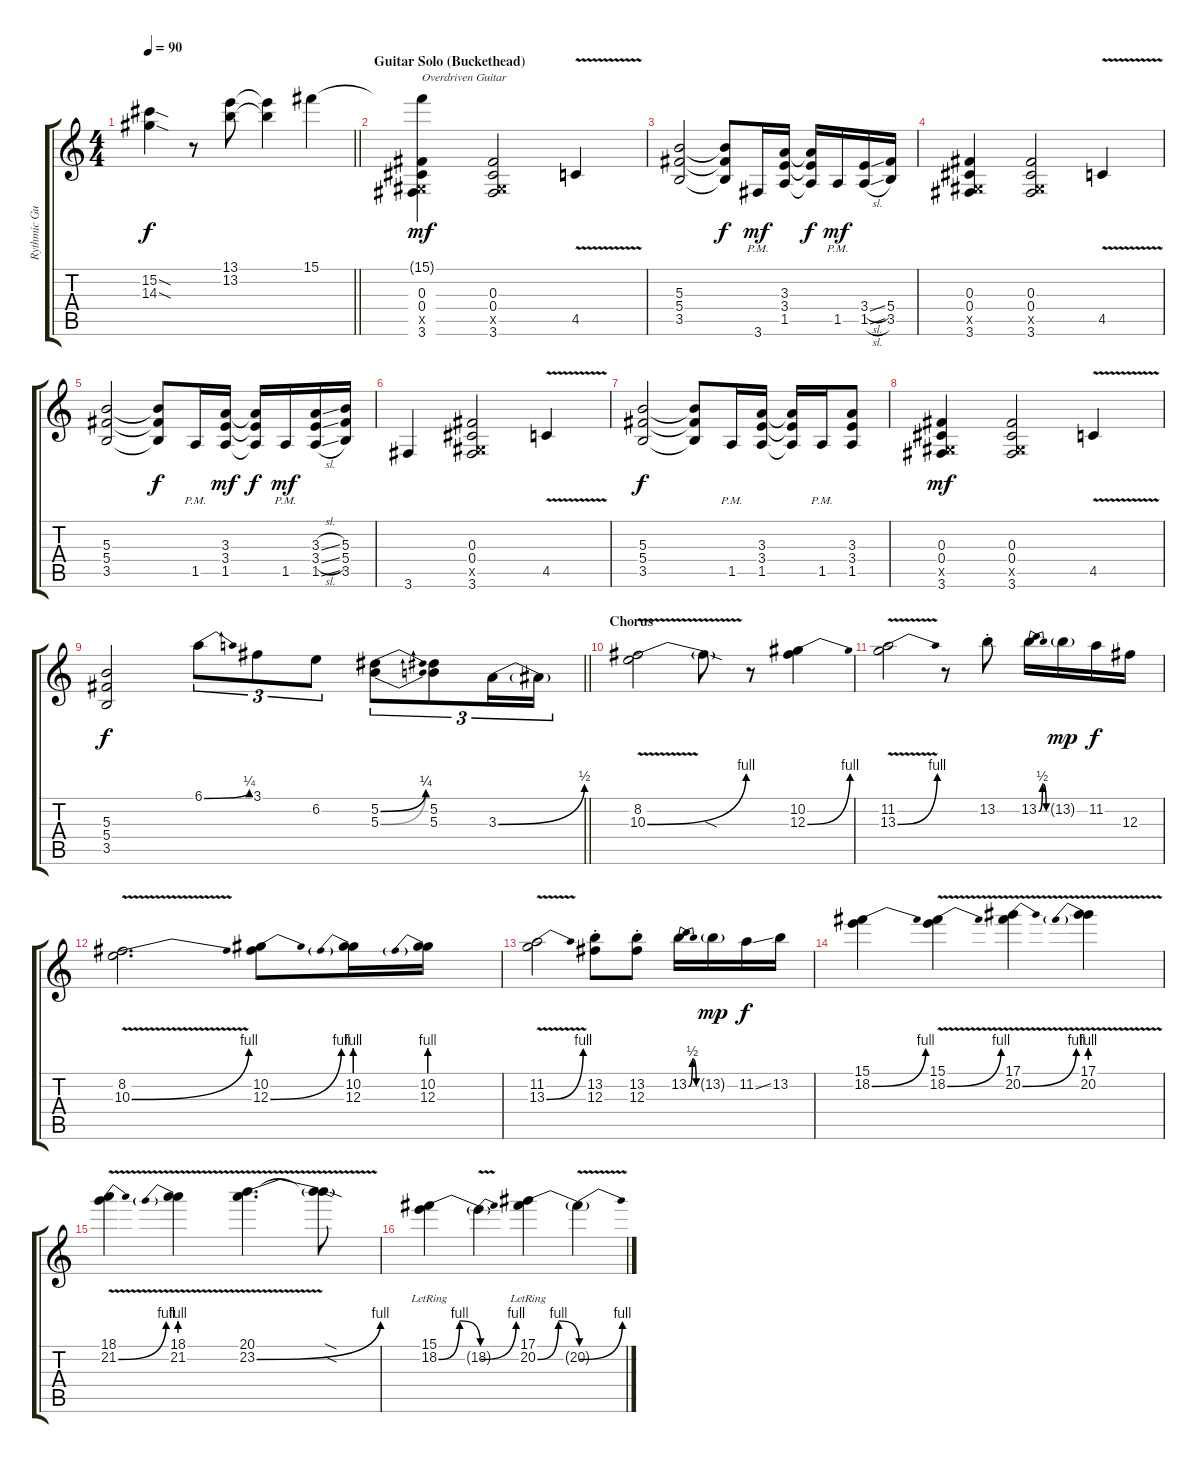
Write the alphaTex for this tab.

\track ("Rythmic Guitars" "Rythmic Gu") {instrument acousticguitarsteel}
\staff {score tabs}
\tuning (Eb4 Bb3 Gb3 Db3 Ab2 Eb2) {hide}
\ts (4 4)
\tempo 90
\clef g2
\barLineRight lightlight
\ks c
(15.2{sod t} 14.3{sod t}).4{dy f} r.8 (13.1 13.2).8 (13.1{t} 13.2{t}).4 15.1.4 |
\section ("" "Guitar Solo (Buckethead)")
(15.1{t} 0.3 0.4 0.5{x} 3.6).4{txt "Overdriven Guitar" dy mf instrument overdrivenguitar} (0.3 0.4 0.5{x} 3.6).2 4.5{v}.4 |
(5.3 5.4 3.5).2 (5.3{t} 5.4{t} 3.5{t}).8{dy f} 3.6{pm}.16{dy mf} (3.3 3.4 1.5).16 (3.3{t} 3.4{t} 1.5{t}).16{dy f} 1.5{pm}.16{dy mf} (3.4{sl} 1.5{sl}).16 (5.4 3.5).16 |
(0.3 0.4 0.5{x} 3.6).4 (0.3 0.4 0.5{x} 3.6).2 4.5{v}.4 |
(5.3 5.4 3.5).2 (5.3{t} 5.4{t} 3.5{t}).8{dy f} 1.5{pm}.16 (3.3 3.4 1.5).16{dy mf} (3.3{t} 3.4{t} 1.5{t}).16{dy f} 1.5{pm}.16{dy mf} (3.3{sl} 3.4{sl} 1.5{sl}).16 (5.3 5.4 3.5).16 |
3.6.4 (0.3 0.4 0.5{x} 3.6).2 4.5{v}.4 |
(5.3 5.4 3.5).2{dy f} (5.3{t} 5.4{t} 3.5{t}).8 1.5{pm}.16 (3.3 3.4 1.5).16 (3.3{t} 3.4{t} 1.5{t}).16 1.5{pm}.16 (3.3 3.4 1.5).8 |
(0.3 0.4 0.5{x} 3.6).4{dy mf} (0.3 0.4 0.5{x} 3.6).2 4.5{v}.4 |
\barLineRight lightlight
(5.3 5.4 3.5).2{dy f} 6.1{be (bend 0 0 60 1)}.8{tu (3 2)} 3.1.8{tu (3 2)} 6.2.8{tu (3 2)} (5.2{be (bend 0 0 60 1)} 5.3{be (bend 0 0 60 1)}).8{tu (3 2)} (5.2 5.3).8{tu (3 2)} 3.3{be (bend 0 0 60 2)}.16{tu (3 2)} 3.3{t}.16{tu (3 2)} |
\section ("" "Chorus")
(8.2 10.3{be (bend 0 0 60 4) v}).2 10.3{sod t}.8 r.8 (10.2 12.3{be (bend 0 0 60 4)}).4 |
(11.2 13.3{be (bend 0 0 60 4) v}).2 r.8 13.2{st}.8 13.2{be (bendrelease 0 0 30 2 30 2 60 0)}.16 13.2{g}.16{dy mp} 11.2.16{dy f} 12.3.16 |
(8.2 10.3{be (bend 0 0 60 4) v}).2{d} (10.2 12.3{be (bend 0 0 60 4)}).8 (10.2 12.3{be (prebend 0 4 60 4)}).16 (10.2 12.3{be (prebend 0 4 60 4)}).16 |
(11.2 13.3{be (bend 0 0 60 4) v}).2 (13.2{st} 12.3{st}).8 (13.2{st} 12.3{st}).8 13.2{be (bendrelease 0 0 30 2 30 2 60 0)}.16 13.2{g}.16{dy mp} 11.2{ss}.16{dy f} 13.2.16 |
(15.1 18.2{be (bend 0 0 60 4)}).4 (15.1 18.2{be (bend 0 0 60 4) v}).4 (17.1 20.2{be (bend 0 0 60 4) v}).4 (17.1 20.2{be (prebend 0 4 60 4) v}).4 |
(18.1 21.2{be (bend 0 0 60 4) v}).4 (18.1 21.2{be (prebend 0 4 60 4) v}).4 (20.1 23.2{be (bend 0 0 60 4) v}).4{d} (20.1{sod t} 23.2{sod t}).8 |
(15.1{lr} 18.2{be (bendrelease 0 0 15 4 30 4 60 0) lr}).4 18.2{be (bend 0 0 60 4) v t}.4 (17.1{lr} 20.2{be (bendrelease 0 0 15 4 30 4 60 0) lr}).4 20.2{be (bend 0 0 60 4) v t}.4
